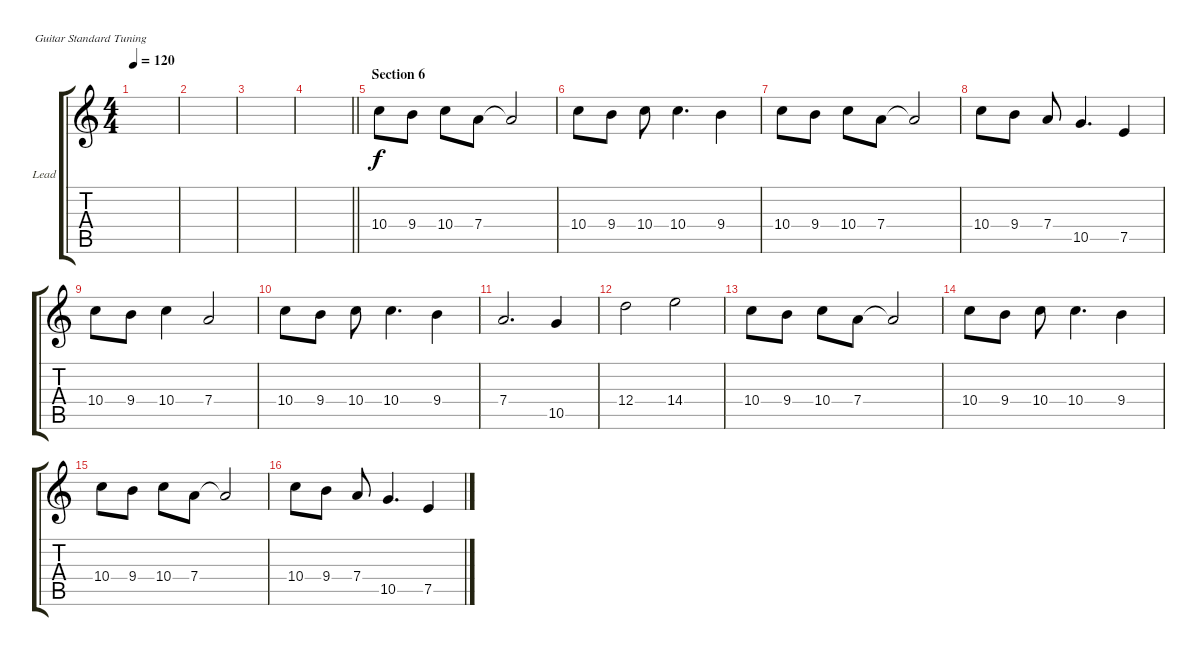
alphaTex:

\defaultSystemsLayout 4
\bracketExtendMode groupsimilarinstruments
\firstSystemTrackNameOrientation horizontal
\otherSystemsTrackNameOrientation horizontal
\track ("Guitar Lead" "Lead") {instrument distortionguitar}
\staff {score tabs}
\tuning (E4 B3 G3 D3 A2 E2)
\ts (4 4)
\tempo 120
\clef g2
\scale
0.333333
\ks c
|
\scale
0.333333 |
\scale
0.333333 |
\scale
0.333333
\barLineRight lightlight
|
\section ("" "Section 6")
\scale
0.333333 10.4.8 9.4.8 10.4.8 7.4.8 7.4{t}.2 |
\scale
0.333333 10.4.8 9.4.8 10.4.8 10.4.4{d} 9.4.4 |
\scale
0.333333 10.4.8 9.4.8 10.4.8 7.4.8 7.4{t}.2 |
\scale
0.333333 10.4.8 9.4.8 7.4.8 10.5.4{d} 7.5.4 |
\scale
0.333333 10.4.8 9.4.8 10.4.4 7.4.2 |
\scale
0.333333 10.4.8 9.4.8 10.4.8 10.4.4{d} 9.4.4 |
\scale
0.333333 7.4.2{d} 10.5.4 |
\scale
0.333333 12.4.2 14.4.2 |
\scale
0.333333 10.4.8 9.4.8 10.4.8 7.4.8 7.4{t}.2 |
\scale
0.333333 10.4.8 9.4.8 10.4.8 10.4.4{d} 9.4.4 |
\scale
0.333333 10.4.8 9.4.8 10.4.8 7.4.8 7.4{t}.2 |
\scale
0.333333 10.4.8 9.4.8 7.4.8 10.5.4{d} 7.5.4
